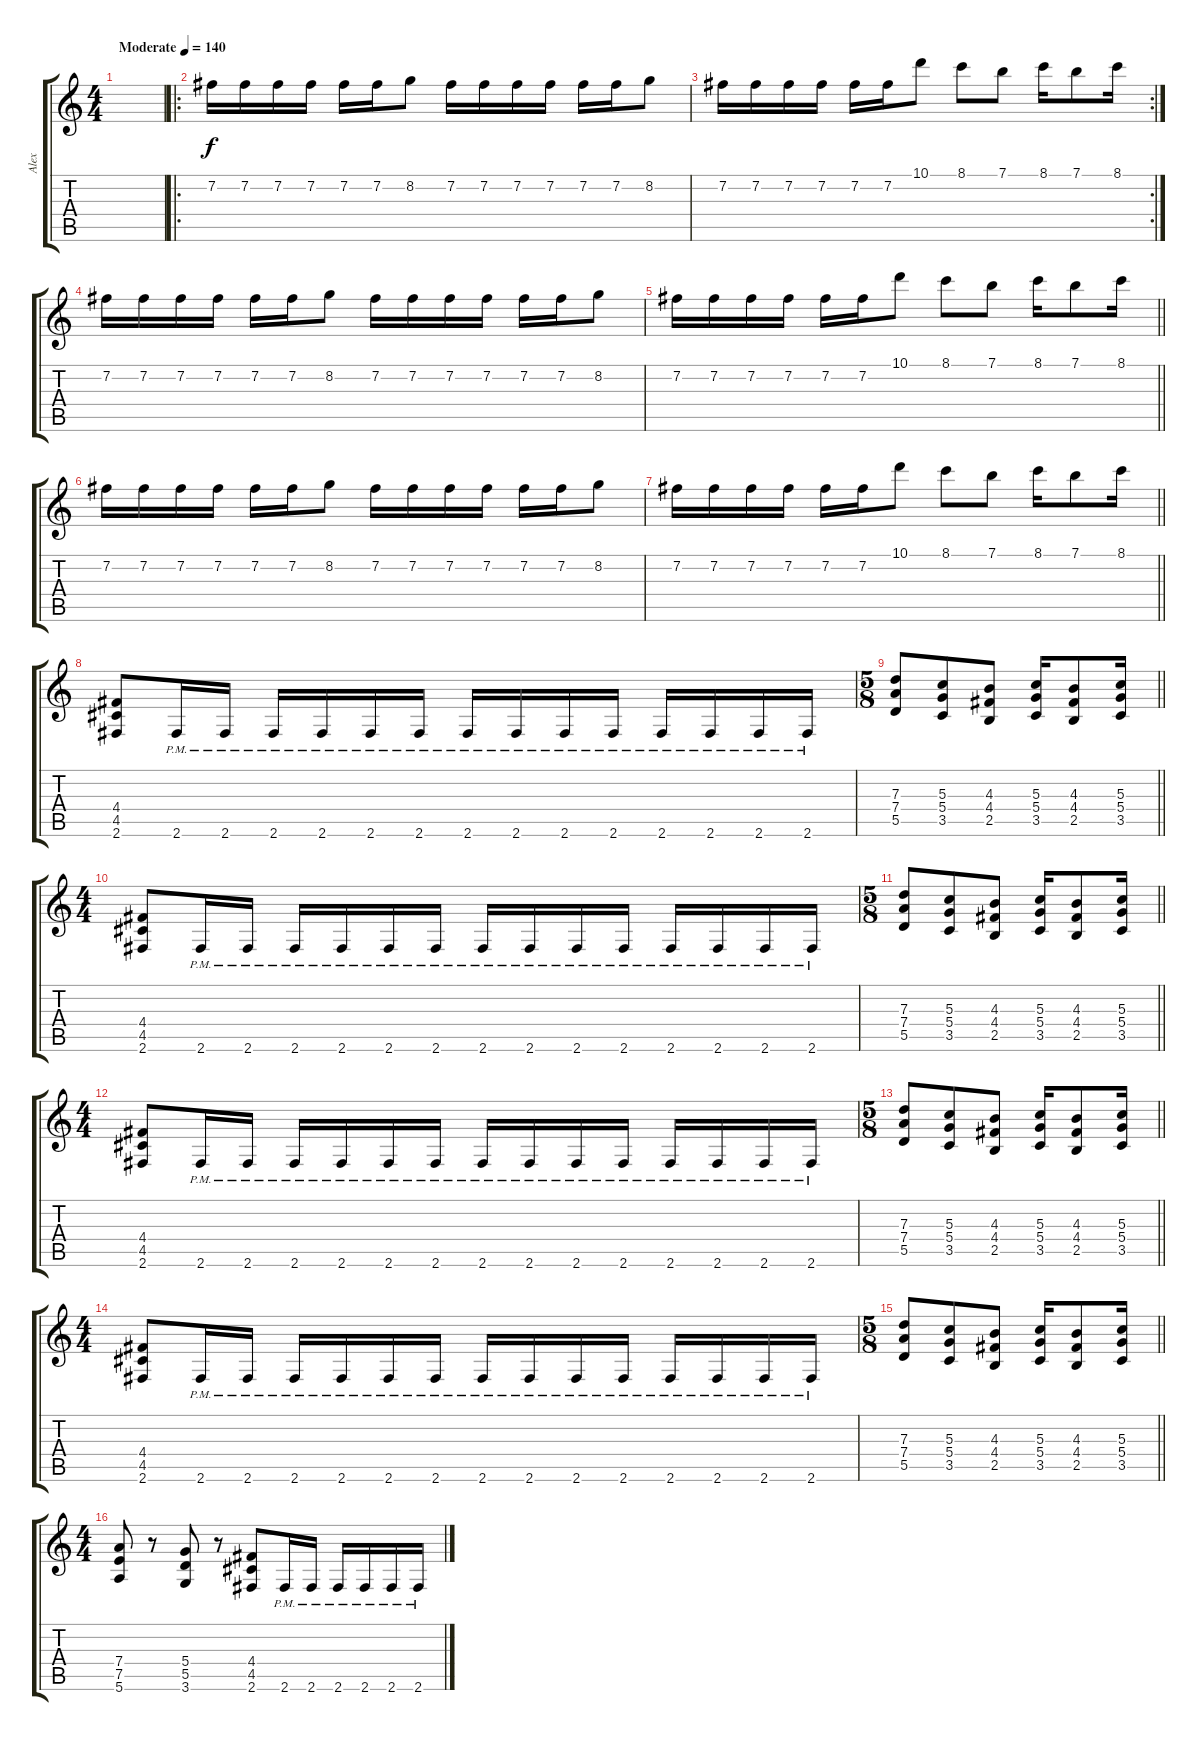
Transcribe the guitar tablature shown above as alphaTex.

\track ("Alex" "Alex") {instrument distortionguitar}
\staff {score tabs}
\tuning (E4 B3 G3 D3 A2 E2) {hide}
\ts (4 4)
\tempo (140 "Moderate")
\clef g2
\ks c
|
\ro
7.2.16 7.2.16 7.2.16 7.2.16 7.2.16 7.2.16 8.2.8 7.2.16 7.2.16 7.2.16 7.2.16 7.2.16 7.2.16 8.2.8 |
\rc 2
7.2.16 7.2.16 7.2.16 7.2.16 7.2.16 7.2.16 10.1.8 8.1.8 7.1.8 8.1.16 7.1.8 8.1.16 |
7.2.16 7.2.16 7.2.16 7.2.16 7.2.16 7.2.16 8.2.8 7.2.16 7.2.16 7.2.16 7.2.16 7.2.16 7.2.16 8.2.8 |
\barLineRight lightlight
7.2.16 7.2.16 7.2.16 7.2.16 7.2.16 7.2.16 10.1.8 8.1.8 7.1.8 8.1.16 7.1.8 8.1.16 |
7.2.16 7.2.16 7.2.16 7.2.16 7.2.16 7.2.16 8.2.8 7.2.16 7.2.16 7.2.16 7.2.16 7.2.16 7.2.16 8.2.8 |
\barLineRight lightlight
7.2.16 7.2.16 7.2.16 7.2.16 7.2.16 7.2.16 10.1.8 8.1.8 7.1.8 8.1.16 7.1.8 8.1.16 |
(4.4 4.5 2.6).8 2.6{pm}.16 2.6{pm}.16 2.6{pm}.16 2.6{pm}.16 2.6{pm}.16 2.6{pm}.16 2.6{pm}.16 2.6{pm}.16 2.6{pm}.16 2.6{pm}.16 2.6{pm}.16 2.6{pm}.16 2.6{pm}.16 2.6{pm}.16 |
\ts (5 8)
\barLineRight lightlight
(7.3 7.4 5.5).8 (5.3 5.4 3.5).8 (4.3 4.4 2.5).8 (5.3 5.4 3.5).16 (4.3 4.4 2.5).8 (5.3 5.4 3.5).16 |
\ts (4 4)
(4.4 4.5 2.6).8 2.6{pm}.16 2.6{pm}.16 2.6{pm}.16 2.6{pm}.16 2.6{pm}.16 2.6{pm}.16 2.6{pm}.16 2.6{pm}.16 2.6{pm}.16 2.6{pm}.16 2.6{pm}.16 2.6{pm}.16 2.6{pm}.16 2.6{pm}.16 |
\ts (5 8)
\barLineRight lightlight
(7.3 7.4 5.5).8 (5.3 5.4 3.5).8 (4.3 4.4 2.5).8 (5.3 5.4 3.5).16 (4.3 4.4 2.5).8 (5.3 5.4 3.5).16 |
\ts (4 4)
(4.4 4.5 2.6).8 2.6{pm}.16 2.6{pm}.16 2.6{pm}.16 2.6{pm}.16 2.6{pm}.16 2.6{pm}.16 2.6{pm}.16 2.6{pm}.16 2.6{pm}.16 2.6{pm}.16 2.6{pm}.16 2.6{pm}.16 2.6{pm}.16 2.6{pm}.16 |
\ts (5 8)
\barLineRight lightlight
(7.3 7.4 5.5).8 (5.3 5.4 3.5).8 (4.3 4.4 2.5).8 (5.3 5.4 3.5).16 (4.3 4.4 2.5).8 (5.3 5.4 3.5).16 |
\ts (4 4)
(4.4 4.5 2.6).8 2.6{pm}.16 2.6{pm}.16 2.6{pm}.16 2.6{pm}.16 2.6{pm}.16 2.6{pm}.16 2.6{pm}.16 2.6{pm}.16 2.6{pm}.16 2.6{pm}.16 2.6{pm}.16 2.6{pm}.16 2.6{pm}.16 2.6{pm}.16 |
\ts (5 8)
\barLineRight lightlight
(7.3 7.4 5.5).8 (5.3 5.4 3.5).8 (4.3 4.4 2.5).8 (5.3 5.4 3.5).16 (4.3 4.4 2.5).8 (5.3 5.4 3.5).16 |
\ts (4 4)
(7.4 7.5 5.6).8 r.8 (5.4 5.5 3.6).8 r.8 (4.4 4.5 2.6).8 2.6{pm}.16 2.6{pm}.16 2.6{pm}.16 2.6{pm}.16 2.6{pm}.16 2.6{pm}.16
